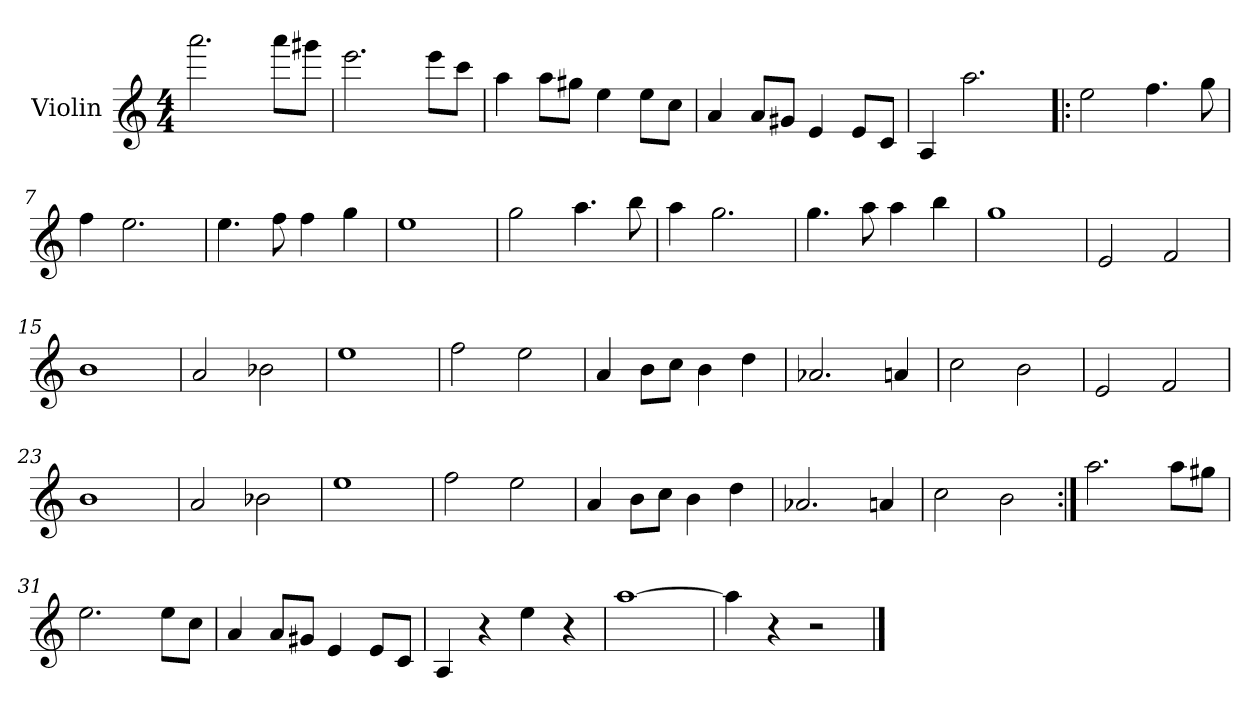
**kern
*part1
*staff1
*I"Violin
*I'Vln
*clefG2
*k[]
*C:
*M4/4
=1
2.aaa\
8aaa\L
8ggg#X\J
=2
2.eee\
8eee\L
8ccc\J
=3
4aa\
8aa\L
8gg#X\J
4ee\
8ee\L
8cc\J
=4
4a/
8a/L
8g#X/J
4e/
8e/L
8c/J
=5
4A/
2.aa\
=6!|:
2ee\
4.ff\
8gg\
=7
4ff\
2.ee\
!!LO:LB:g=z
=8
4.ee\
8ff\
4ff\
4gg\
=9
1ee
=10
2gg\
4.aa\
8bb\
=11
4aa\
2.gg\
=12
4.gg\
8aa\
4aa\
4bb\
=13
1gg
=14
2e/
2f/
!!LO:LB:g=z
=15
1b
=16
2a/
2b-X\
=17
1ee
=18
2ff\
2ee\
=19
4a/
8b\L
8cc\J
4b\
4dd\
=20
2.a-X/
4an/
=21
2cc\
2b\
!!LO:LB:g=z
=22
2e/
2f/
=23
1b
=24
2a/
2b-X\
=25
1ee
=26
2ff\
2ee\
=27
4a/
8b\L
8cc\J
4b\
4dd\
=28
2.a-X/
4an/
!!LO:LB:g=z
=29
2cc\
2b\
=30:|!
2.aa\
8aa\L
8gg#X\J
=31
2.ee\
8ee\L
8cc\J
=32
4a/
8a/L
8g#X/J
4e/
8e/L
8c/J
=33
4A/
4r
4ee\
4r
=34
[1aa
=35
4aa\]
4r
2r
==
*-
